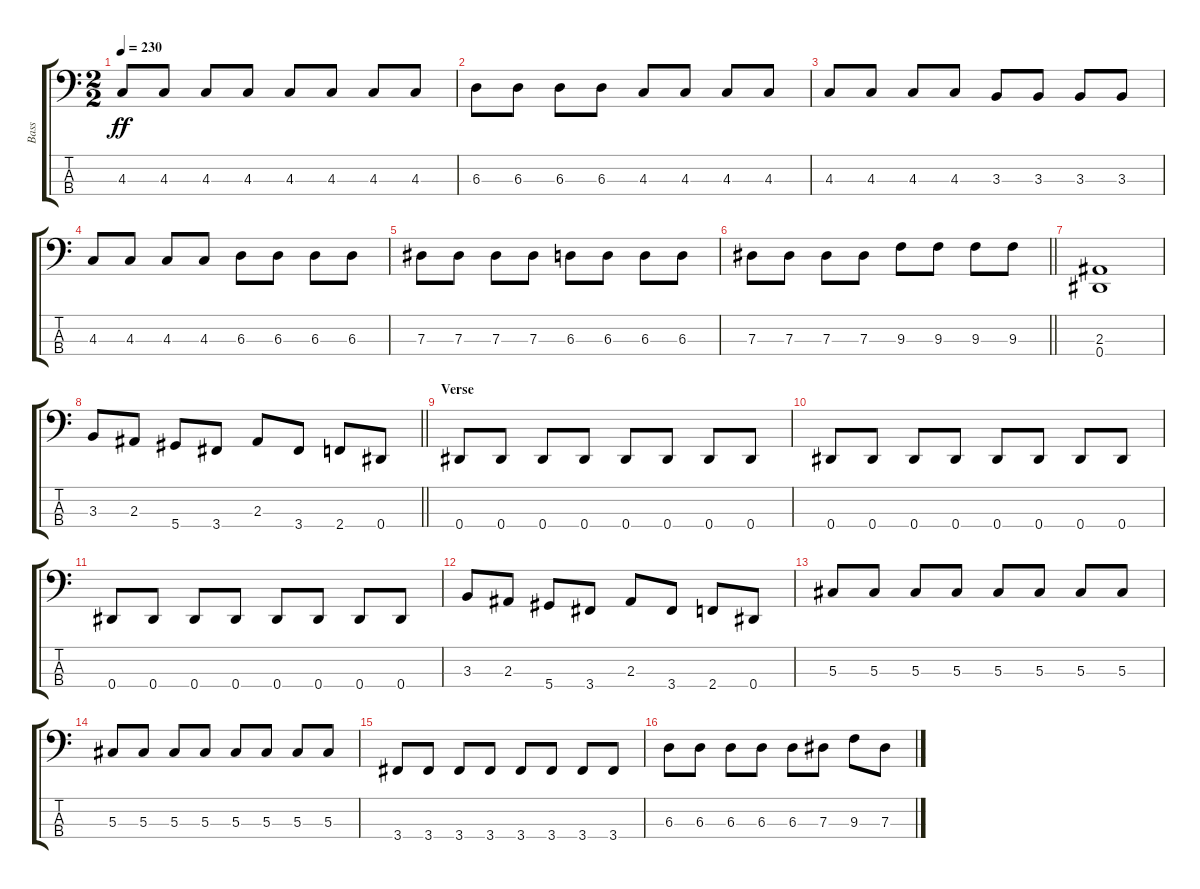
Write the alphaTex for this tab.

\track ("Bass" "Bass") {instrument electricbasspick}
\staff {score tabs}
\tuning (Gb2 Db2 Ab1 Eb1) {hide}
\ts (2 2)
\tempo 230
\clef f4
\ks c
4.3.8{dy ff} 4.3.8 4.3.8 4.3.8 4.3.8 4.3.8 4.3.8 4.3.8 |
6.3.8 6.3.8 6.3.8 6.3.8 4.3.8 4.3.8 4.3.8 4.3.8 |
4.3.8 4.3.8 4.3.8 4.3.8 3.3.8 3.3.8 3.3.8 3.3.8 |
4.3.8 4.3.8 4.3.8 4.3.8 6.3.8 6.3.8 6.3.8 6.3.8 |
7.3.8 7.3.8 7.3.8 7.3.8 6.3.8 6.3.8 6.3.8 6.3.8 |
\barLineRight lightlight
7.3.8 7.3.8 7.3.8 7.3.8 9.3.8 9.3.8 9.3.8 9.3.8 |
(2.3 0.4).1 |
\barLineRight lightlight
3.3.8 2.3.8 5.4.8 3.4.8 2.3.8 3.4.8 2.4.8 0.4.8 |
\section ("" "Verse")
0.4.8 0.4.8 0.4.8 0.4.8 0.4.8 0.4.8 0.4.8 0.4.8 |
0.4.8 0.4.8 0.4.8 0.4.8 0.4.8 0.4.8 0.4.8 0.4.8 |
0.4.8 0.4.8 0.4.8 0.4.8 0.4.8 0.4.8 0.4.8 0.4.8 |
3.3.8 2.3.8 5.4.8 3.4.8 2.3.8 3.4.8 2.4.8 0.4.8 |
5.3.8 5.3.8 5.3.8 5.3.8 5.3.8 5.3.8 5.3.8 5.3.8 |
5.3.8 5.3.8 5.3.8 5.3.8 5.3.8 5.3.8 5.3.8 5.3.8 |
3.4.8 3.4.8 3.4.8 3.4.8 3.4.8 3.4.8 3.4.8 3.4.8 |
6.3.8 6.3.8 6.3.8 6.3.8 6.3.8 7.3.8 9.3.8 7.3.8
